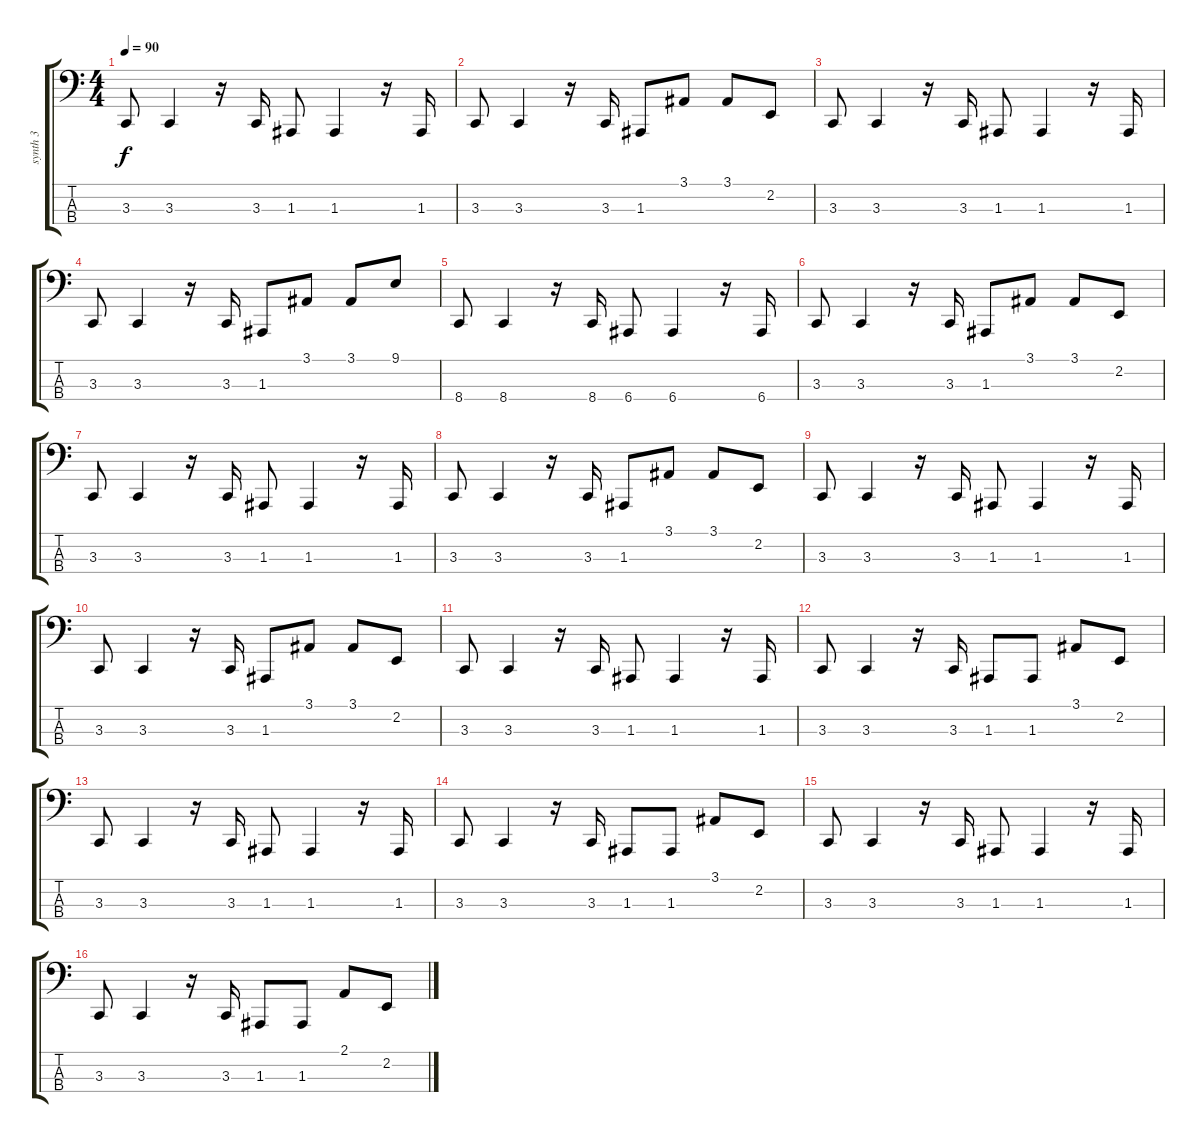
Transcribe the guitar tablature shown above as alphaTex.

\track ("synth 3" "synth 3") {instrument synthbrass1}
\staff {score tabs}
\tuning (G2 D2 A1 E1) {hide}
\ts (4 4)
\tempo 90
\clef f4
\ks c
3.3.8{dy f} 3.3.4 r.16 3.3.16 1.3.8 1.3.4 r.16 1.3.16 |
3.3.8 3.3.4 r.16 3.3.16 1.3.8 3.1.8 3.1.8 2.2.8 |
3.3.8 3.3.4 r.16 3.3.16 1.3.8 1.3.4 r.16 1.3.16 |
3.3.8 3.3.4 r.16 3.3.16 1.3.8 3.1.8 3.1.8 9.1.8 |
8.4.8 8.4.4 r.16 8.4.16 6.4.8 6.4.4 r.16 6.4.16 |
3.3.8 3.3.4 r.16 3.3.16 1.3.8 3.1.8 3.1.8 2.2.8 |
3.3.8 3.3.4 r.16 3.3.16 1.3.8 1.3.4 r.16 1.3.16 |
3.3.8 3.3.4 r.16 3.3.16 1.3.8 3.1.8 3.1.8 2.2.8 |
3.3.8 3.3.4 r.16 3.3.16 1.3.8 1.3.4 r.16 1.3.16 |
3.3.8 3.3.4 r.16 3.3.16 1.3.8 3.1.8 3.1.8 2.2.8 |
3.3.8 3.3.4 r.16 3.3.16 1.3.8 1.3.4 r.16 1.3.16 |
3.3.8 3.3.4 r.16 3.3.16 1.3.8 1.3.8 3.1.8 2.2.8 |
3.3.8 3.3.4 r.16 3.3.16 1.3.8 1.3.4 r.16 1.3.16 |
3.3.8 3.3.4 r.16 3.3.16 1.3.8 1.3.8 3.1.8 2.2.8 |
3.3.8 3.3.4 r.16 3.3.16 1.3.8 1.3.4 r.16 1.3.16 |
3.3.8 3.3.4 r.16 3.3.16 1.3.8 1.3.8 2.1.8 2.2.8
